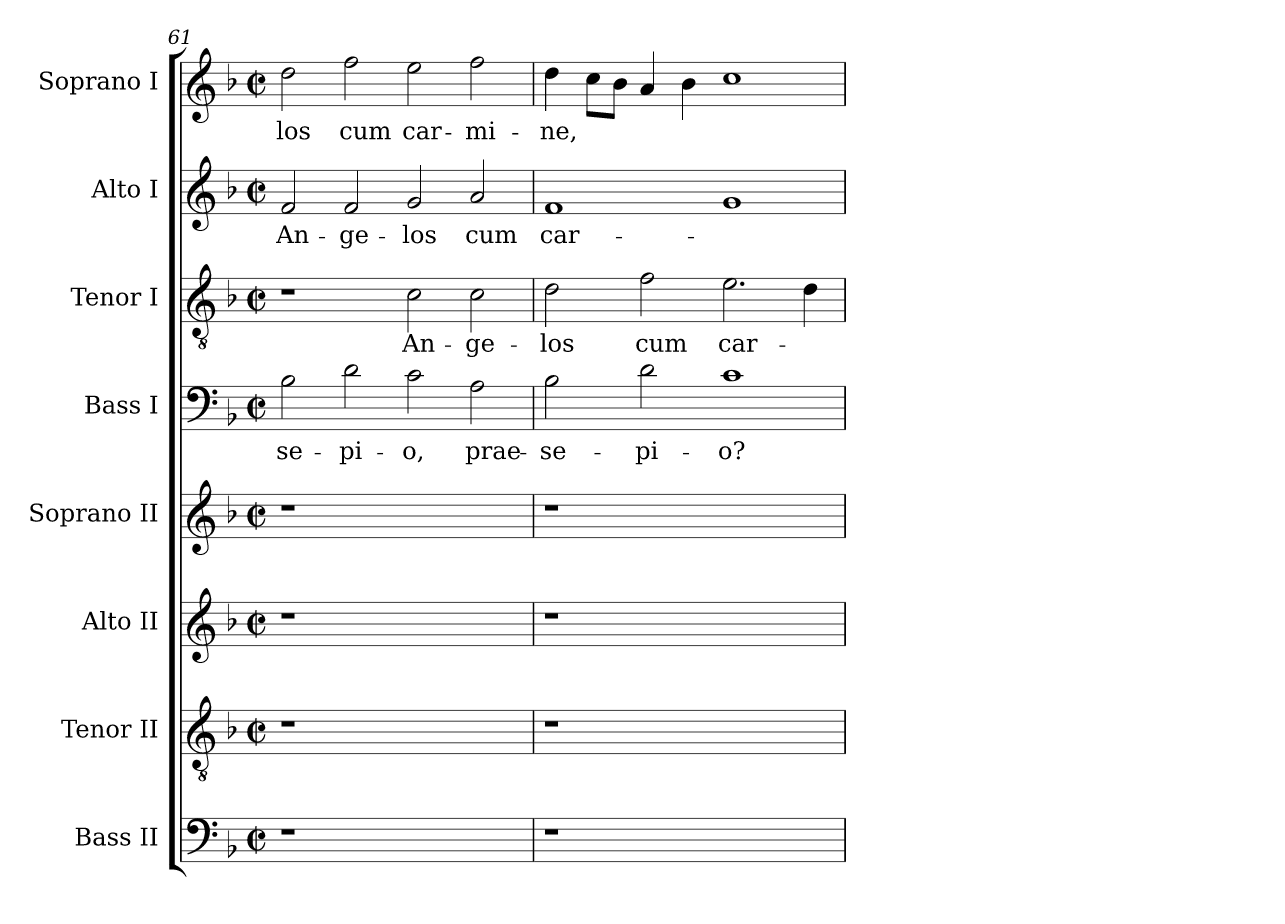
**kern	**kern	**kern	**kern	**kern	**text	**kern	**text	**kern	**text	**kern	**text
*part8	*part7	*part6	*part5	*part4	*part4	*part3	*part3	*part2	*part2	*part1	*part1
*staff8	*staff7	*staff6	*staff5	*staff4	*staff4	*staff3	*staff3	*staff2	*staff2	*staff1	*staff1
*I"Bass II	*I"Tenor II	*I"Alto II	*I"Soprano II	*I"Bass I	*	*I"Tenor I	*	*I"Alto I	*	*I"Soprano I	*
*I'B. II	*I'T. II	*I'A. II	*	*I'B. I	*	*I'T. I	*	*I'A. I	*	*	*
*clefF4	*clefGv2	*clefG2	*clefG2	*clefF4	*	*clefGv2	*	*clefG2	*	*clefG2	*
*	*ITrd7c12	*	*	*	*	*ITrd7c12	*	*	*	*	*
*k[b-]	*k[b-]	*k[b-]	*k[b-]	*k[b-]	*	*k[b-]	*	*k[b-]	*	*k[b-]	*
*F:	*F:	*F:	*F:	*F:	*	*F:	*	*F:	*	*F:	*
*M2/2	*M2/2	*M2/2	*M2/2	*M2/2	*	*M2/2	*	*M2/2	*	*M2/2	*
*met(c|)	*met(c|)	*met(c|)	*met(c|)	*met(c|)	*	*met(c|)	*	*met(c|)	*	*met(c|)	*
=61	=61	=61	=61	=61	=61	=61	=61	=61	=61	=61	=61
!LO:N:vis=1	!LO:N:vis=1	!LO:N:vis=1	!LO:N:vis=1	!	!	!	!	!	!	!	!
!	!	!	!	!	!LO:LY:b:color=#000000	!	!	!	!	!	!
!	!	!	!	!	!	!	!	!	!LO:LY:b:color=#000000	!	!
!	!	!	!	!	!	!	!	!	!	!	!LO:LY:b:color=#000000
1r	1r	1r	1r	2B-i\	-se-	1r	.	2fi/	An-	2ddi\	-los
!	!	!	!	!	!LO:LY:b:color=#000000	!	!	!	!	!	!
!	!	!	!	!	!	!	!	!	!LO:LY:b:color=#000000	!	!
!	!	!	!	!	!	!	!	!	!	!	!LO:LY:b:color=#000000
.	.	.	.	2di\	-pi-	.	.	2fi/	-ge-	2ffi\	cum
!	!	!	!	!	!LO:LY:b:color=#000000	!	!	!	!	!	!
!	!	!	!	!	!	!	!LO:LY:b:color=#000000	!	!	!	!
!	!	!	!	!	!	!	!	!	!LO:LY:b:color=#000000	!	!
!	!	!	!	!	!	!	!	!	!	!	!LO:LY:b:color=#000000
1ryy	1ryy	1ryy	1ryy	2ci\	-o,	2Ci\	An-	2gi/	-los	2eei\	car-
!	!	!	!	!	!LO:LY:b:color=#000000	!	!	!	!	!	!
!	!	!	!	!	!	!	!LO:LY:b:color=#000000	!	!	!	!
!	!	!	!	!	!	!	!	!	!LO:LY:b:color=#000000	!	!
!	!	!	!	!	!	!	!	!	!	!	!LO:LY:b:color=#000000
.	.	.	.	2Ai\	prae-	2Ci\	-ge-	2ai/	cum	2ffi\	-mi-
=62	=62	=62	=62	=62	=62	=62	=62	=62	=62	=62	=62
!LO:N:vis=1	!LO:N:vis=1	!LO:N:vis=1	!LO:N:vis=1	!	!	!	!	!	!	!	!
!	!	!	!	!	!LO:LY:b:color=#000000	!	!	!	!	!	!
!	!	!	!	!	!	!	!LO:LY:b:color=#000000	!	!	!	!
!	!	!	!	!	!	!	!	!	!LO:LY:b:color=#000000	!	!
!	!	!	!	!	!	!	!	!	!	!	!LO:LY:b:color=#000000
1r	1r	1r	1r	2B-i\	-se-	2Di\	-los	1fi	car-	4ddi\	-ne,
.	.	.	.	.	.	.	.	.	.	8cci\L	.
.	.	.	.	.	.	.	.	.	.	8b-i\J	.
!	!	!	!	!	!LO:LY:b:color=#000000	!	!	!	!	!	!
!	!	!	!	!	!	!	!LO:LY:b:color=#000000	!	!	!	!
.	.	.	.	2di\	-pi-	2Fi\	cum	.	.	4ai/	.
.	.	.	.	.	.	.	.	.	.	4b-i\	.
!	!	!	!	!	!LO:LY:b:color=#000000	!	!	!	!	!	!
!	!	!	!	!	!	!	!LO:LY:b:color=#000000	!	!	!	!
1ryy	1ryy	1ryy	1ryy	1ci	-o?	2.Ei\	car-	1gi	.	1cci	.
.	.	.	.	.	.	4Di\	.	.	.	.	.
=	=	=	=	=	=	=	=	=	=	=	=
*-	*-	*-	*-	*-	*-	*-	*-	*-	*-	*-	*-
